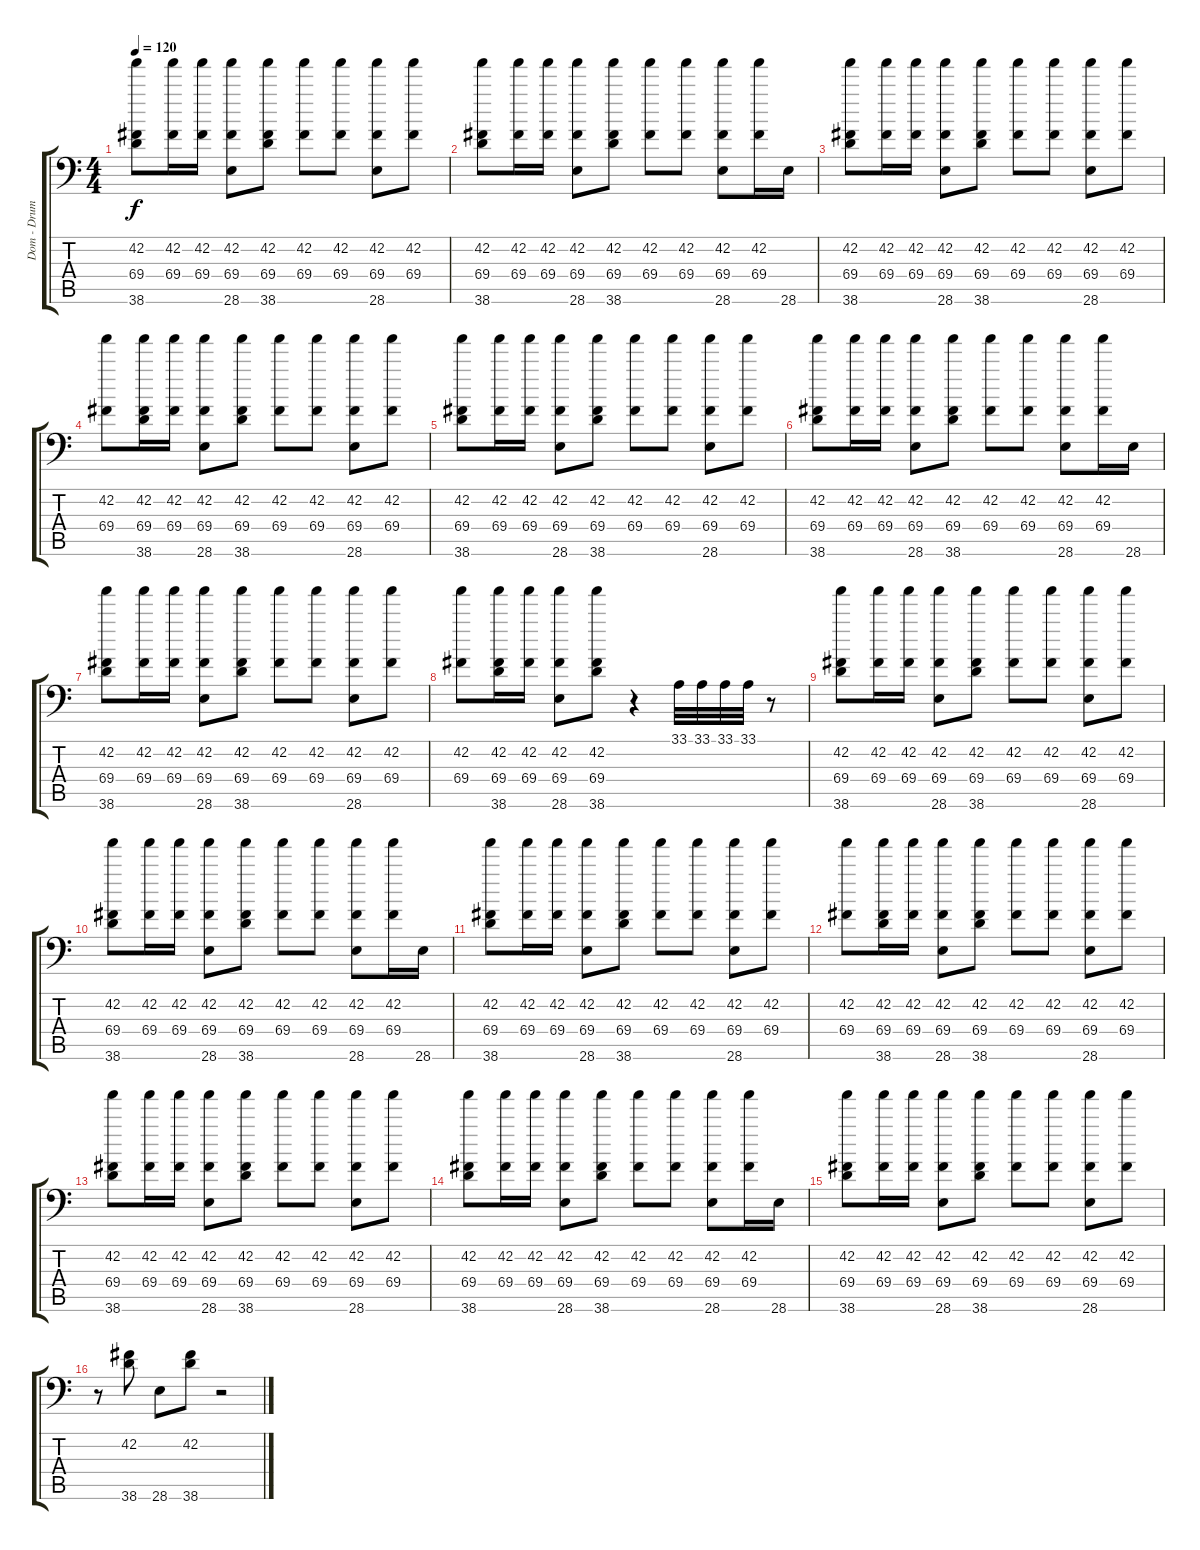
\track ("Dom - Drums" "Dom - Drum") {instrument acousticgrandpiano}
\staff {score tabs}
\tuning (C-1 C-1 C-1 C-1 C-1 C-1) {hide}
\ts (4 4)
\tempo 120
\clef f4
\ks c
(42.2 69.4 38.6).8{dy f} (42.2 69.4).16 (42.2 69.4).16 (42.2 69.4 28.6).8 (42.2 69.4 38.6).8 (42.2 69.4).8 (42.2 69.4).8 (42.2 69.4 28.6).8 (42.2 69.4).8 |
(42.2 69.4 38.6).8 (42.2 69.4).16 (42.2 69.4).16 (42.2 69.4 28.6).8 (42.2 69.4 38.6).8 (42.2 69.4).8 (42.2 69.4).8 (42.2 69.4 28.6).8 (42.2 69.4).16 28.6.16 |
(42.2 69.4 38.6).8 (42.2 69.4).16 (42.2 69.4).16 (42.2 69.4 28.6).8 (42.2 69.4 38.6).8 (42.2 69.4).8 (42.2 69.4).8 (42.2 69.4 28.6).8 (42.2 69.4).8 |
(42.2 69.4).8 (42.2 69.4 38.6).16 (42.2 69.4).16 (42.2 69.4 28.6).8 (42.2 69.4 38.6).8 (42.2 69.4).8 (42.2 69.4).8 (42.2 69.4 28.6).8 (42.2 69.4).8 |
(42.2 69.4 38.6).8 (42.2 69.4).16 (42.2 69.4).16 (42.2 69.4 28.6).8 (42.2 69.4 38.6).8 (42.2 69.4).8 (42.2 69.4).8 (42.2 69.4 28.6).8 (42.2 69.4).8 |
(42.2 69.4 38.6).8 (42.2 69.4).16 (42.2 69.4).16 (42.2 69.4 28.6).8 (42.2 69.4 38.6).8 (42.2 69.4).8 (42.2 69.4).8 (42.2 69.4 28.6).8 (42.2 69.4).16 28.6.16 |
(42.2 69.4 38.6).8 (42.2 69.4).16 (42.2 69.4).16 (42.2 69.4 28.6).8 (42.2 69.4 38.6).8 (42.2 69.4).8 (42.2 69.4).8 (42.2 69.4 28.6).8 (42.2 69.4).8 |
(42.2 69.4).8 (42.2 69.4 38.6).16 (42.2 69.4).16 (42.2 69.4 28.6).8 (42.2 69.4 38.6).8 r.4 33.1.32 33.1.32 33.1.32 33.1.32 r.8 |
(42.2 69.4 38.6).8 (42.2 69.4).16 (42.2 69.4).16 (42.2 69.4 28.6).8 (42.2 69.4 38.6).8 (42.2 69.4).8 (42.2 69.4).8 (42.2 69.4 28.6).8 (42.2 69.4).8 |
(42.2 69.4 38.6).8 (42.2 69.4).16 (42.2 69.4).16 (42.2 69.4 28.6).8 (42.2 69.4 38.6).8 (42.2 69.4).8 (42.2 69.4).8 (42.2 69.4 28.6).8 (42.2 69.4).16 28.6.16 |
(42.2 69.4 38.6).8 (42.2 69.4).16 (42.2 69.4).16 (42.2 69.4 28.6).8 (42.2 69.4 38.6).8 (42.2 69.4).8 (42.2 69.4).8 (42.2 69.4 28.6).8 (42.2 69.4).8 |
(42.2 69.4).8 (42.2 69.4 38.6).16 (42.2 69.4).16 (42.2 69.4 28.6).8 (42.2 69.4 38.6).8 (42.2 69.4).8 (42.2 69.4).8 (42.2 69.4 28.6).8 (42.2 69.4).8 |
(42.2 69.4 38.6).8 (42.2 69.4).16 (42.2 69.4).16 (42.2 69.4 28.6).8 (42.2 69.4 38.6).8 (42.2 69.4).8 (42.2 69.4).8 (42.2 69.4 28.6).8 (42.2 69.4).8 |
(42.2 69.4 38.6).8 (42.2 69.4).16 (42.2 69.4).16 (42.2 69.4 28.6).8 (42.2 69.4 38.6).8 (42.2 69.4).8 (42.2 69.4).8 (42.2 69.4 28.6).8 (42.2 69.4).16 28.6.16 |
(42.2 69.4 38.6).8 (42.2 69.4).16 (42.2 69.4).16 (42.2 69.4 28.6).8 (42.2 69.4 38.6).8 (42.2 69.4).8 (42.2 69.4).8 (42.2 69.4 28.6).8 (42.2 69.4).8 |
r.8 (42.2 38.6).8 28.6.8 (42.2 38.6).8 r.2
